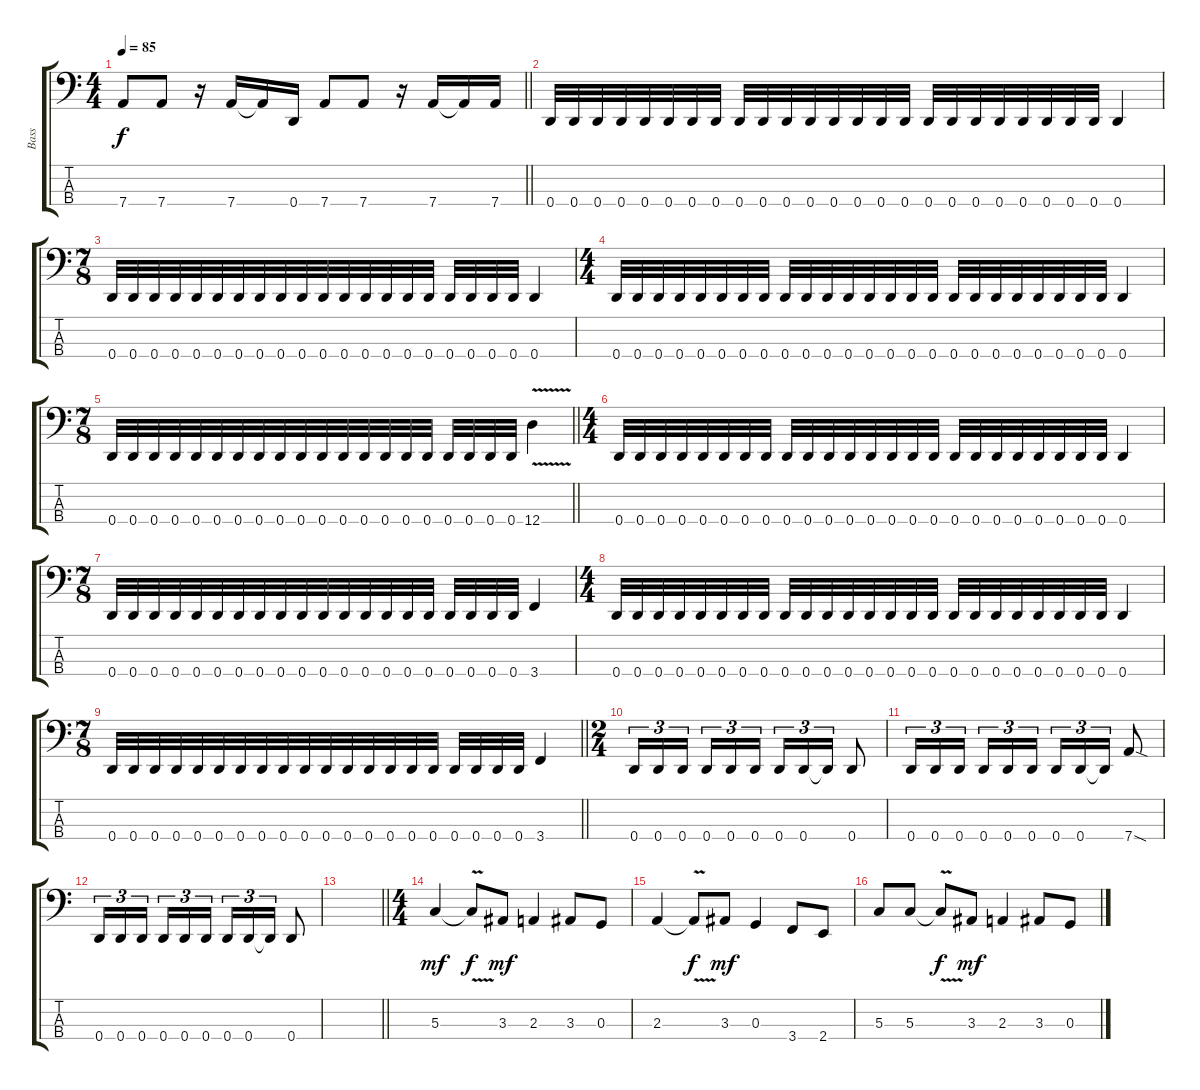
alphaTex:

\track ("Bass" "Bass") {instrument electricbassfinger}
\staff {score tabs}
\tuning (F2 C2 G1 D1) {hide}
\ts (4 4)
\tempo 85
\clef f4
\barLineRight lightlight
\ks c
7.4.8{dy f} 7.4.8 r.16 7.4.16 7.4{t}.16 0.4.16 7.4.8 7.4.8 r.16 7.4.16 7.4{t}.16 7.4.16 |
\section ("" "")
0.4.32 0.4.32 0.4.32 0.4.32 0.4.32 0.4.32 0.4.32 0.4.32 0.4.32 0.4.32 0.4.32 0.4.32 0.4.32 0.4.32 0.4.32 0.4.32 0.4.32 0.4.32 0.4.32 0.4.32 0.4.32 0.4.32 0.4.32 0.4.32 0.4.4 |
\ts (7 8)
0.4.32 0.4.32 0.4.32 0.4.32 0.4.32 0.4.32 0.4.32 0.4.32 0.4.32 0.4.32 0.4.32 0.4.32 0.4.32 0.4.32 0.4.32 0.4.32 0.4.32 0.4.32 0.4.32 0.4.32 0.4.4 |
\ts (4 4)
0.4.32 0.4.32 0.4.32 0.4.32 0.4.32 0.4.32 0.4.32 0.4.32 0.4.32 0.4.32 0.4.32 0.4.32 0.4.32 0.4.32 0.4.32 0.4.32 0.4.32 0.4.32 0.4.32 0.4.32 0.4.32 0.4.32 0.4.32 0.4.32 0.4.4 |
\ts (7 8)
\barLineRight lightlight
0.4.32 0.4.32 0.4.32 0.4.32 0.4.32 0.4.32 0.4.32 0.4.32 0.4.32 0.4.32 0.4.32 0.4.32 0.4.32 0.4.32 0.4.32 0.4.32 0.4.32 0.4.32 0.4.32 0.4.32 12.4{v}.4 |
\ts (4 4)
0.4.32 0.4.32 0.4.32 0.4.32 0.4.32 0.4.32 0.4.32 0.4.32 0.4.32 0.4.32 0.4.32 0.4.32 0.4.32 0.4.32 0.4.32 0.4.32 0.4.32 0.4.32 0.4.32 0.4.32 0.4.32 0.4.32 0.4.32 0.4.32 0.4.4 |
\ts (7 8)
0.4.32 0.4.32 0.4.32 0.4.32 0.4.32 0.4.32 0.4.32 0.4.32 0.4.32 0.4.32 0.4.32 0.4.32 0.4.32 0.4.32 0.4.32 0.4.32 0.4.32 0.4.32 0.4.32 0.4.32 3.4.4 |
\ts (4 4)
0.4.32 0.4.32 0.4.32 0.4.32 0.4.32 0.4.32 0.4.32 0.4.32 0.4.32 0.4.32 0.4.32 0.4.32 0.4.32 0.4.32 0.4.32 0.4.32 0.4.32 0.4.32 0.4.32 0.4.32 0.4.32 0.4.32 0.4.32 0.4.32 0.4.4 |
\ts (7 8)
\barLineRight lightlight
0.4.32 0.4.32 0.4.32 0.4.32 0.4.32 0.4.32 0.4.32 0.4.32 0.4.32 0.4.32 0.4.32 0.4.32 0.4.32 0.4.32 0.4.32 0.4.32 0.4.32 0.4.32 0.4.32 0.4.32 3.4.4 |
\ts (2 4)
\section ("" "")
0.4.16{tu (3 2)} 0.4.16{tu (3 2)} 0.4.16{tu (3 2) beam splitsecondary} 0.4.16{tu (3 2)} 0.4.16{tu (3 2)} 0.4.16{tu (3 2)} 0.4.16{tu (3 2)} 0.4.16{tu (3 2)} 0.4{t}.16{tu (3 2)} 0.4.8 |
0.4.16{tu (3 2)} 0.4.16{tu (3 2)} 0.4.16{tu (3 2) beam splitsecondary} 0.4.16{tu (3 2)} 0.4.16{tu (3 2)} 0.4.16{tu (3 2)} 0.4.16{tu (3 2)} 0.4.16{tu (3 2)} 0.4{t}.16{tu (3 2)} 7.4{sod}.8 |
0.4.16{tu (3 2)} 0.4.16{tu (3 2)} 0.4.16{tu (3 2) beam splitsecondary} 0.4.16{tu (3 2)} 0.4.16{tu (3 2)} 0.4.16{tu (3 2)} 0.4.16{tu (3 2)} 0.4.16{tu (3 2)} 0.4{t}.16{tu (3 2)} 0.4.8 |
\barLineRight lightlight
|
\ts (4 4)
\section ("" "")
5.3.4{dy mf instrument electricbassfinger} 5.3{v t}.8{dy f} 3.3.8{dy mf} 2.3.4 3.3.8 0.3.8 |
2.3.4 2.3{v t}.8{dy f} 3.3.8{dy mf} 0.3.4 3.4.8 2.4.8 |
5.3.8 5.3.8 5.3{v t}.8{dy f} 3.3.8{dy mf} 2.3.4 3.3.8 0.3.8
